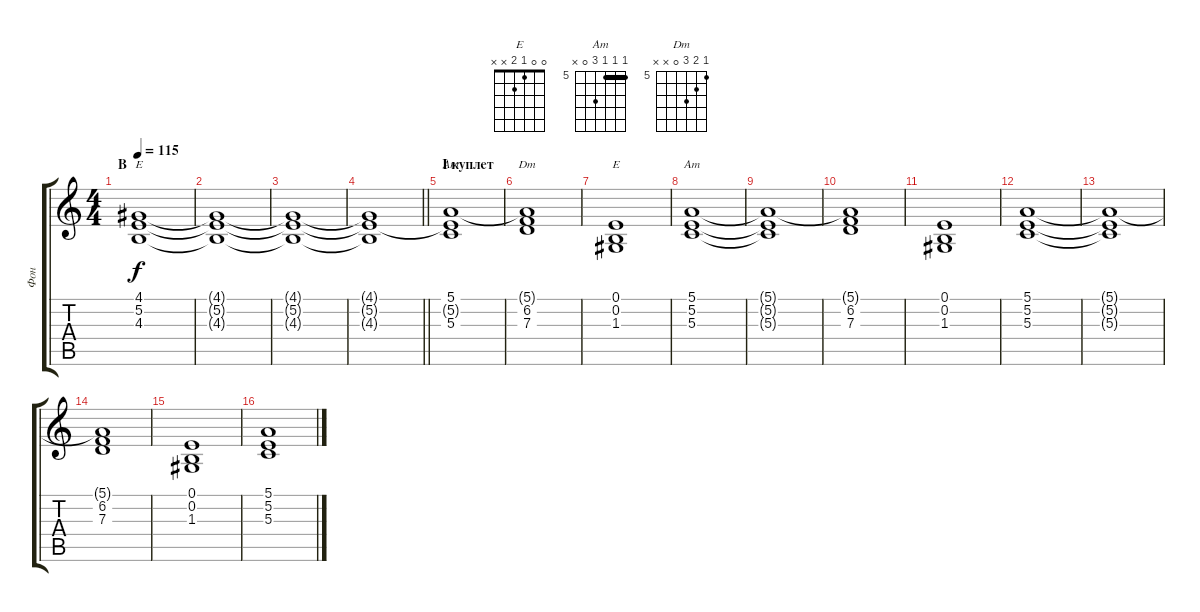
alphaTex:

\track ("Фон" "Фон") {instrument pad2warm}
\staff {score tabs}
\tuning (E4 B3 G3 D3 A2 E2) {hide}
\chord ("E" 4 5 4 2 x x) {barre 4}
\chord ("Am" 5 5 5 2 0 x) {barre 5}
\chord ("Dm" 5 6 7 0 x x) {firstfret 5}
\chord ("E" 0 0 1 2 x x)
\chord ("Am" 5 5 5 7 0 x) {firstfret 5 barre 5}
\ts (4 4)
\section ("" "B")
\tempo 115
\clef g2
\ks aminor
(4.1 5.2{t} 4.3).1{ch "E" dy f} |
(4.1{t} 5.2{t} 4.3{t}).1 |
(4.1{t} 5.2{t} 4.3{t}).1 |
\barLineRight lightlight
(4.1{t} 5.2{t} 4.3{t}).1 |
\section ("" "I куплет")
(5.1 5.2{t} 5.3).1{ch "Am"} |
(5.1{t} 6.2 7.3).1{ch "Dm"} |
(0.1 0.2 1.3).1{ch "E"} |
(5.1 5.2 5.3).1{ch "Am"} |
(5.1{t} 5.2{t} 5.3{t}).1 |
(5.1{t} 6.2 7.3).1 |
(0.1 0.2 1.3).1 |
(5.1 5.2 5.3).1 |
(5.1{t} 5.2{t} 5.3{t}).1 |
(5.1{t} 6.2 7.3).1 |
(0.1 0.2 1.3).1 |
(5.1 5.2 5.3).1
